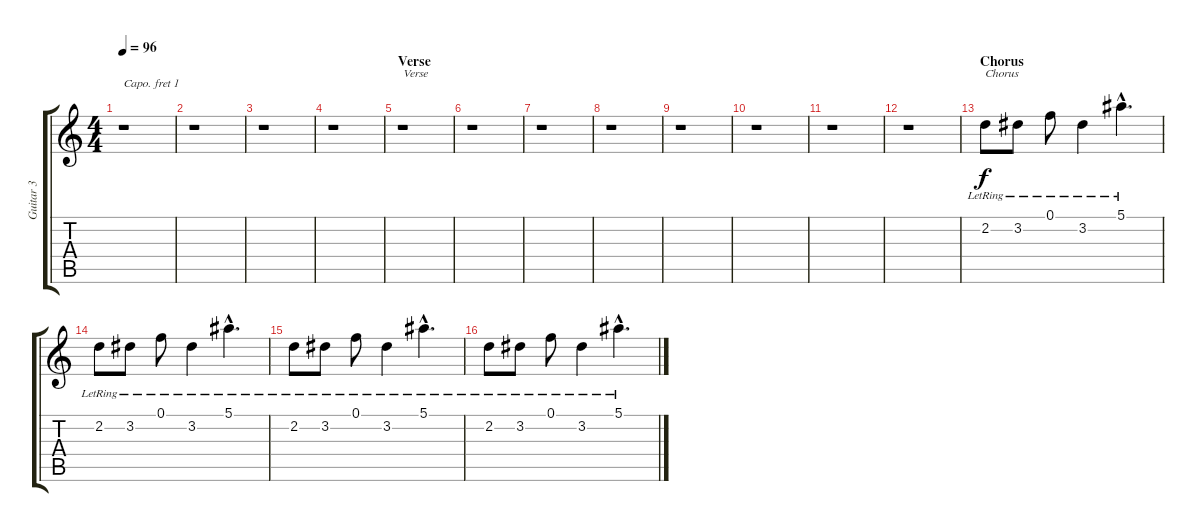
\track ("Guitar 3" "Guitar 3") {instrument electricguitarclean}
\staff {score tabs}
\capo 1
\tuning (E4 B3 G3 D3 A2 D2) {hide}
\ts (4 4)
\tempo 96
\clef g2
\ks c
r.1{dy f} |
r.1 |
r.1 |
r.1 |
\section ("" "Verse")
r.1{txt "Verse"} |
r.1 |
r.1 |
r.1 |
r.1 |
r.1 |
r.1 |
r.1 |
\section ("" "Chorus")
2.2{lr}.8{txt "Chorus"} 3.2{lr}.8 0.1{lr}.8 3.2{lr}.4 5.1{hac lr}.4{d} |
2.2{lr}.8 3.2{lr}.8 0.1{lr}.8 3.2{lr}.4 5.1{hac lr}.4{d} |
2.2{lr}.8 3.2{lr}.8 0.1{lr}.8 3.2{lr}.4 5.1{hac lr}.4{d} |
2.2{lr}.8 3.2{lr}.8 0.1{lr}.8 3.2{lr}.4 5.1{hac lr}.4{d}
